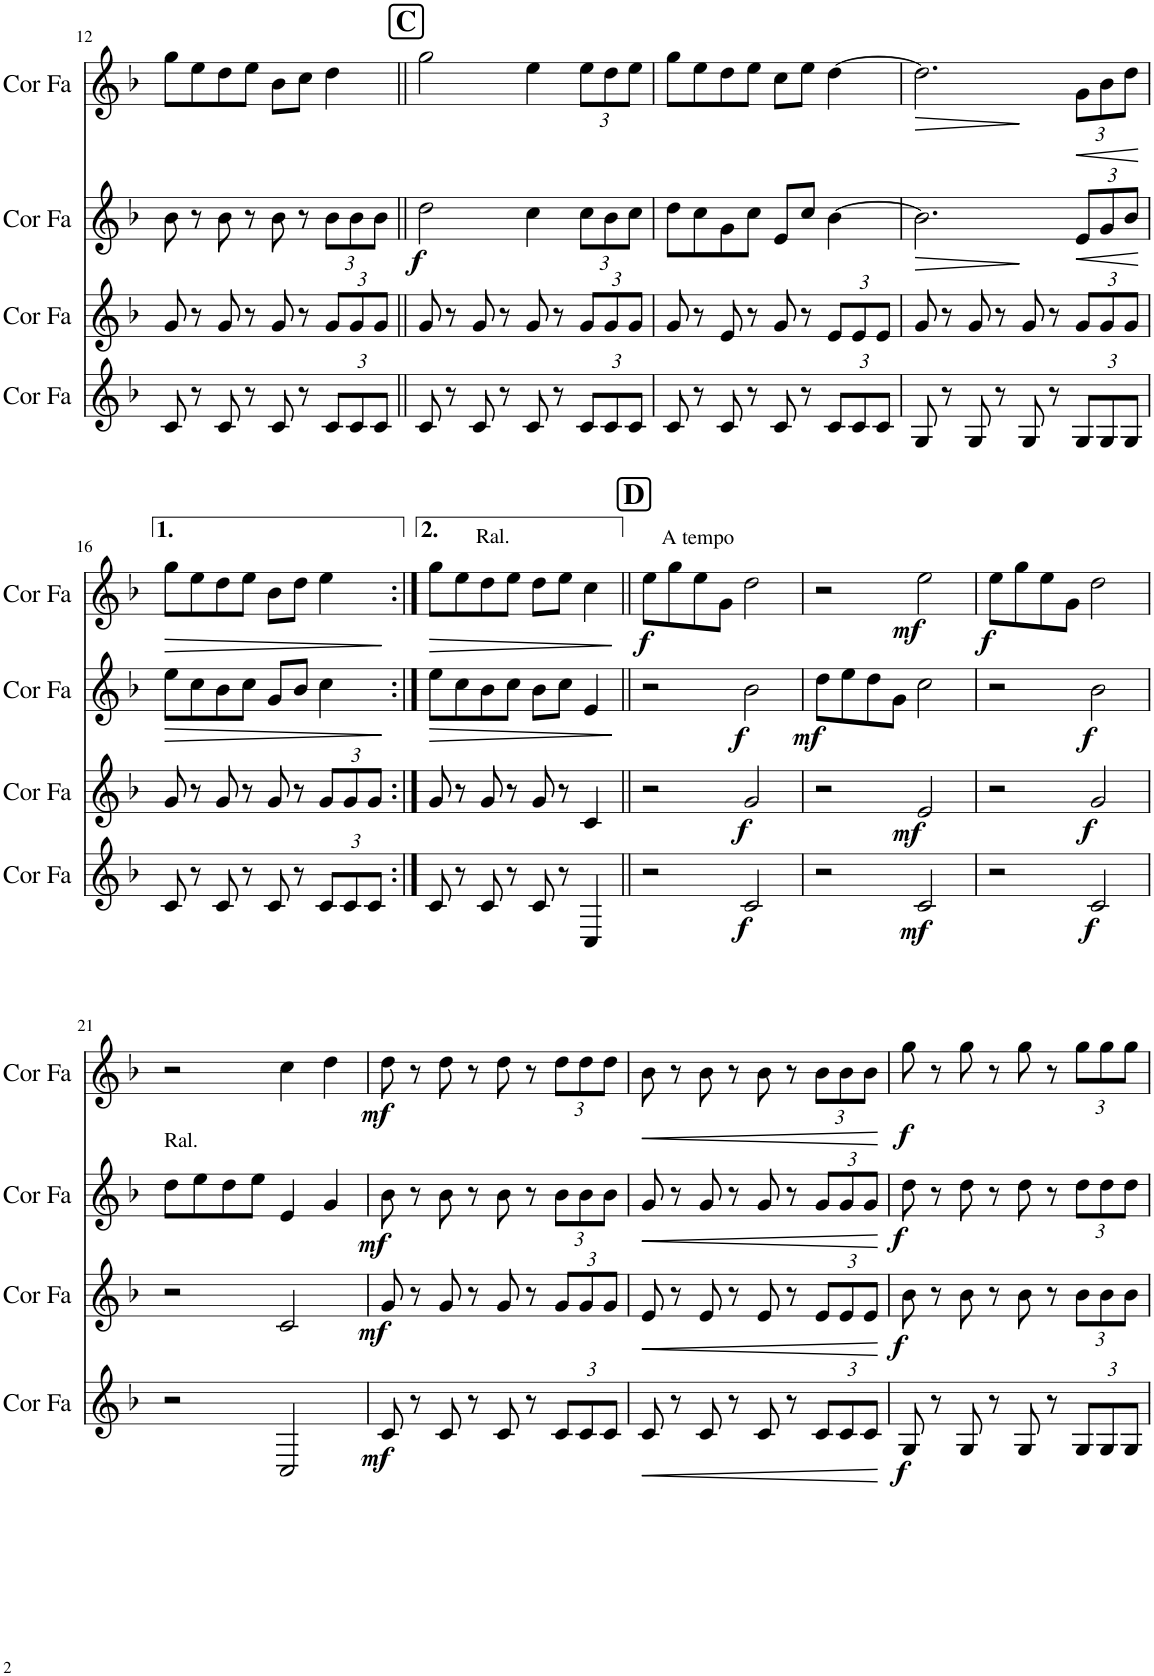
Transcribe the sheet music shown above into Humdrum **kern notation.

**kern	**dynam	**kern	**dynam	**kern	**dynam	**kern	**dynam
*part4	*part4	*part3	*part3	*part2	*part2	*part1	*part1
*staff4	*staff4	*staff3	*staff3	*staff2	*staff2	*staff1	*staff1
*I"Cor en Fa	*	*I"Cor en Fa	*	*I"Cor en Fa	*	*I"Cor en Fa	*
*I'Cor Fa	*	*I'Cor Fa	*	*I'Cor Fa	*	*I'Cor Fa	*
!!LO:PB:g=z
*clefG2	*	*clefG2	*	*clefG2	*	*clefG2	*
*Trd4c7	*	*Trd4c7	*	*Trd4c7	*	*Trd4c7	*
*k[b-]	*	*k[b-]	*	*k[b-]	*	*k[b-]	*
*M4/4	*	*M4/4	*	*M4/4	*	*M4/4	*
=12	=12	=12	=12	=12	=12	=12	=12
8c/	.	8g/	.	8b-\	.	8gg\L	.
8r	.	8r	.	8r	.	8ee\	.
8c/	.	8g/	.	8b-\	.	8dd\	.
8r	.	8r	.	8r	.	8ee\J	.
8c/	.	8g/	.	8b-\	.	8b-\L	.
8r	.	8r	.	8r	.	8cc\J	.
*Xbrackettup	*	*Xbrackettup	*	*Xbrackettup	*	*	*
12c/L	.	12g/L	.	12b-\L	.	4dd\	.
12c/	.	12g/	.	12b-\	.	.	.
12c/J	.	12g/J	.	12b-\J	.	.	.
!!LO:REH:place=s1:a:B:cj:fs=14:t=C
=13||	=13||	=13||	=13||	=13||	=13||	=13||	=13||
!	!	!	!	!	!LO:DY:b	!	!
8c/	.	8g/	.	2dd\	f	2gg\	.
8r	.	8r	.	.	.	.	.
8c/	.	8g/	.	.	.	.	.
8r	.	8r	.	.	.	.	.
8c/	.	8g/	.	4cc\	.	4ee\	.
8r	.	8r	.	.	.	.	.
*	*	*	*	*	*	*Xbrackettup	*
12c/L	.	12g/L	.	12cc\L	.	12ee\L	.
12c/	.	12g/	.	12b-\	.	12dd\	.
12c/J	.	12g/J	.	12cc\J	.	12ee\J	.
=14	=14	=14	=14	=14	=14	=14	=14
8c/	.	8g/	.	8dd\L	.	8gg\L	.
8r	.	8r	.	8cc\	.	8ee\	.
8c/	.	8e/	.	8g\	.	8dd\	.
8r	.	8r	.	8cc\J	.	8ee\J	.
8c/	.	8g/	.	8e/L	.	8cc\L	.
8r	.	8r	.	8cc/J	.	8ee\J	.
12c/L	.	12e/L	.	[4b-\	.	[4dd\	.
12c/	.	12e/	.	.	.	.	.
12c/J	.	12e/J	.	.	.	.	.
=15	=15	=15	=15	=15	=15	=15	=15
!	!	!	!	!	!LO:HP:b	!	!LO:HP:b
8G/	.	8g/	.	2.b-\]	>	2.dd\]	>
8r	.	8r	.	.	.	.	.
8G/	.	8g/	.	.	.	.	.
8r	.	8r	.	.	.	.	.
8G/	.	8g/	.	.	.	.	.
8r	.	8r	.	.	.	.	.
!	!	!	!	!	!LO:HP:b	!	!LO:HP:b
12G/L	.	12g/L	.	12e/L	<	12g\L	<
12G/	.	12g/	.	12g/	.	12b-\	.
12G/J	.	12g/J	.	12b-/J	.	12dd\J	.
.	.	.	.	.	] [	.	] [
!!LO:LB:g=z
=16	=16	=16	=16	=16	=16	=16	=16
!	!	!	!	!	!LO:HP:b	!	!LO:HP:b
8c/	.	8g/	.	8ee\L	>	8gg\L	>
8r	.	8r	.	8cc\	.	8ee\	.
8c/	.	8g/	.	8b-\	.	8dd\	.
8r	.	8r	.	8cc\J	.	8ee\J	.
8c/	.	8g/	.	8g/L	.	8b-\L	.
8r	.	8r	.	8b-/J	.	8dd\J	.
12c/L	.	12g/L	.	4cc\	.	4ee\	.
12c/	.	12g/	.	.	.	.	.
12c/J	.	12g/J	.	.	.	.	.
.	.	.	.	.	]	.	]
=17:|!	=17:|!	=17:|!	=17:|!	=17:|!	=17:|!	=17:|!	=17:|!
!	!	!	!	!	!LO:HP:b	!	!LO:HP:b
8c/	.	8g/	.	8ee\L	>	8gg\L	>
8r	.	8r	.	8cc\	.	8ee\	.
!	!	!	!	!	!	!LO:TX:a:t=Ral.	!
8c/	.	8g/	.	8b-\	.	8dd\	.
8r	.	8r	.	8cc\J	.	8ee\J	.
8c/	.	8g/	.	8b-\L	.	8dd\L	.
8r	.	8r	.	8cc\J	.	8ee\J	.
4C/	.	4c/	.	4e/	.	4cc\	.
.	.	.	.	.	]	.	]
!!LO:REH:place=s1:a:B:cj:fs=14:t=D
=18||	=18||	=18||	=18||	=18||	=18||	=18||	=18||
!	!	!	!	!	!	!LO:TX:a:t=A tempo	!
!	!	!	!	!	!	!	!LO:DY:b
2r	.	2r	.	2r	.	8ee\L	f
.	.	.	.	.	.	8gg\	.
.	.	.	.	.	.	8ee\	.
.	.	.	.	.	.	8g\J	.
!	!LO:DY:b	!	!LO:DY:b	!	!LO:DY:b	!	!
2c/	f	2g/	f	2b-\	f	2dd\	.
=19	=19	=19	=19	=19	=19	=19	=19
!	!	!	!	!	!LO:DY:b	!	!
2r	.	2r	.	8dd\L	mf	2r	.
.	.	.	.	8ee\	.	.	.
.	.	.	.	8dd\	.	.	.
.	.	.	.	8g\J	.	.	.
!	!LO:DY:b	!	!LO:DY:b	!	!	!	!LO:DY:b
2c/	mf	2e/	mf	2cc\	.	2ee\	mf
=20	=20	=20	=20	=20	=20	=20	=20
!	!	!	!	!	!	!	!LO:DY:b
2r	.	2r	.	2r	.	8ee\L	f
.	.	.	.	.	.	8gg\	.
.	.	.	.	.	.	8ee\	.
.	.	.	.	.	.	8g\J	.
!	!LO:DY:b	!	!LO:DY:b	!	!LO:DY:b	!	!
2c/	f	2g/	f	2b-\	f	2dd\	.
!!LO:LB:g=z
=21	=21	=21	=21	=21	=21	=21	=21
!	!	!	!	!LO:TX:a:t=Ral.	!	!	!
2r	.	2r	.	8dd\L	.	2r	.
.	.	.	.	8ee\	.	.	.
.	.	.	.	8dd\	.	.	.
.	.	.	.	8ee\J	.	.	.
2C/	.	2c/	.	4e/	.	4cc\	.
.	.	.	.	4g/	.	4dd\	.
=22	=22	=22	=22	=22	=22	=22	=22
!	!LO:DY:b	!	!LO:DY:b	!	!LO:DY:b	!	!LO:DY:b
8c/	mf	8g/	mf	8b-\	mf	8dd\	mf
8r	.	8r	.	8r	.	8r	.
8c/	.	8g/	.	8b-\	.	8dd\	.
8r	.	8r	.	8r	.	8r	.
8c/	.	8g/	.	8b-\	.	8dd\	.
8r	.	8r	.	8r	.	8r	.
12c/L	.	12g/L	.	12b-\L	.	12dd\L	.
12c/	.	12g/	.	12b-\	.	12dd\	.
12c/J	.	12g/J	.	12b-\J	.	12dd\J	.
=23	=23	=23	=23	=23	=23	=23	=23
!	!LO:HP:b	!	!LO:HP:b	!	!LO:HP:b	!	!LO:HP:b
8c/	<	8e/	<	8g/	<	8b-\	<
8r	.	8r	.	8r	.	8r	.
8c/	.	8e/	.	8g/	.	8b-\	.
8r	.	8r	.	8r	.	8r	.
8c/	.	8e/	.	8g/	.	8b-\	.
8r	.	8r	.	8r	.	8r	.
12c/L	.	12e/L	.	12g/L	.	12b-\L	.
12c/	.	12e/	.	12g/	.	12b-\	.
12c/J	.	12e/J	.	12g/J	.	12b-\J	.
.	[	.	[	.	[	.	[
=24	=24	=24	=24	=24	=24	=24	=24
!	!LO:DY:b	!	!LO:DY:b	!	!LO:DY:b	!	!LO:DY:b
8G/	f	8b-\	f	8dd\	f	8gg\	f
8r	.	8r	.	8r	.	8r	.
8G/	.	8b-\	.	8dd\	.	8gg\	.
8r	.	8r	.	8r	.	8r	.
8G/	.	8b-\	.	8dd\	.	8gg\	.
8r	.	8r	.	8r	.	8r	.
12G/L	.	12b-\L	.	12dd\L	.	12gg\L	.
12G/	.	12b-\	.	12dd\	.	12gg\	.
12G/J	.	12b-\J	.	12dd\J	.	12gg\J	.
=	=	=	=	=	=	=	=
*-	*-	*-	*-	*-	*-	*-	*-
